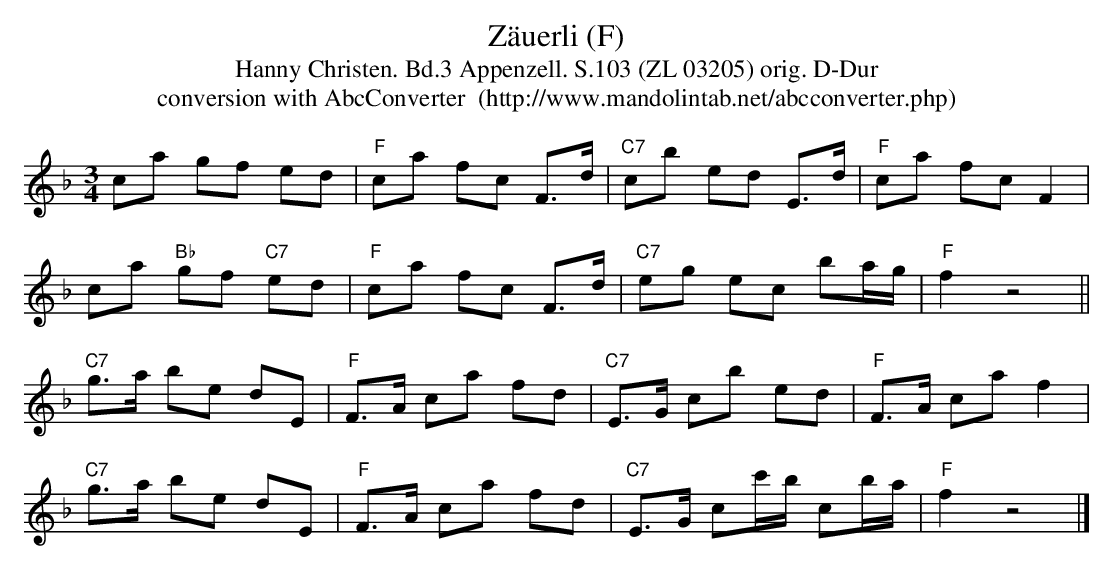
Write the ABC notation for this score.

X:1
T:Zäuerli (F)
T:Hanny Christen. Bd.3 Appenzell. S.103 (ZL 03205) orig. D-Dur
T: conversion with AbcConverter  (http://www.mandolintab.net/abcconverter.php)
M:3/4
L:1/8
K:Fmaj
ca gf ed | "F"ca fc F>d | "C7"cb ed E>d | "F"ca fc F2 |
ca "Bb"gf "C7"ed | "F"ca fc F>d | "C7"eg ec ba/2g/2 | "F"f2 z4 ||
"C7"g>a be dE | "F"F>A ca fd | "C7"E>G cb ed | "F"F>A ca f2 |
"C7"g>a be dE | "F"F>A ca fd | "C7"E>G cc'/2b/2 cb/2a/2 | "F"f2 z4|]
